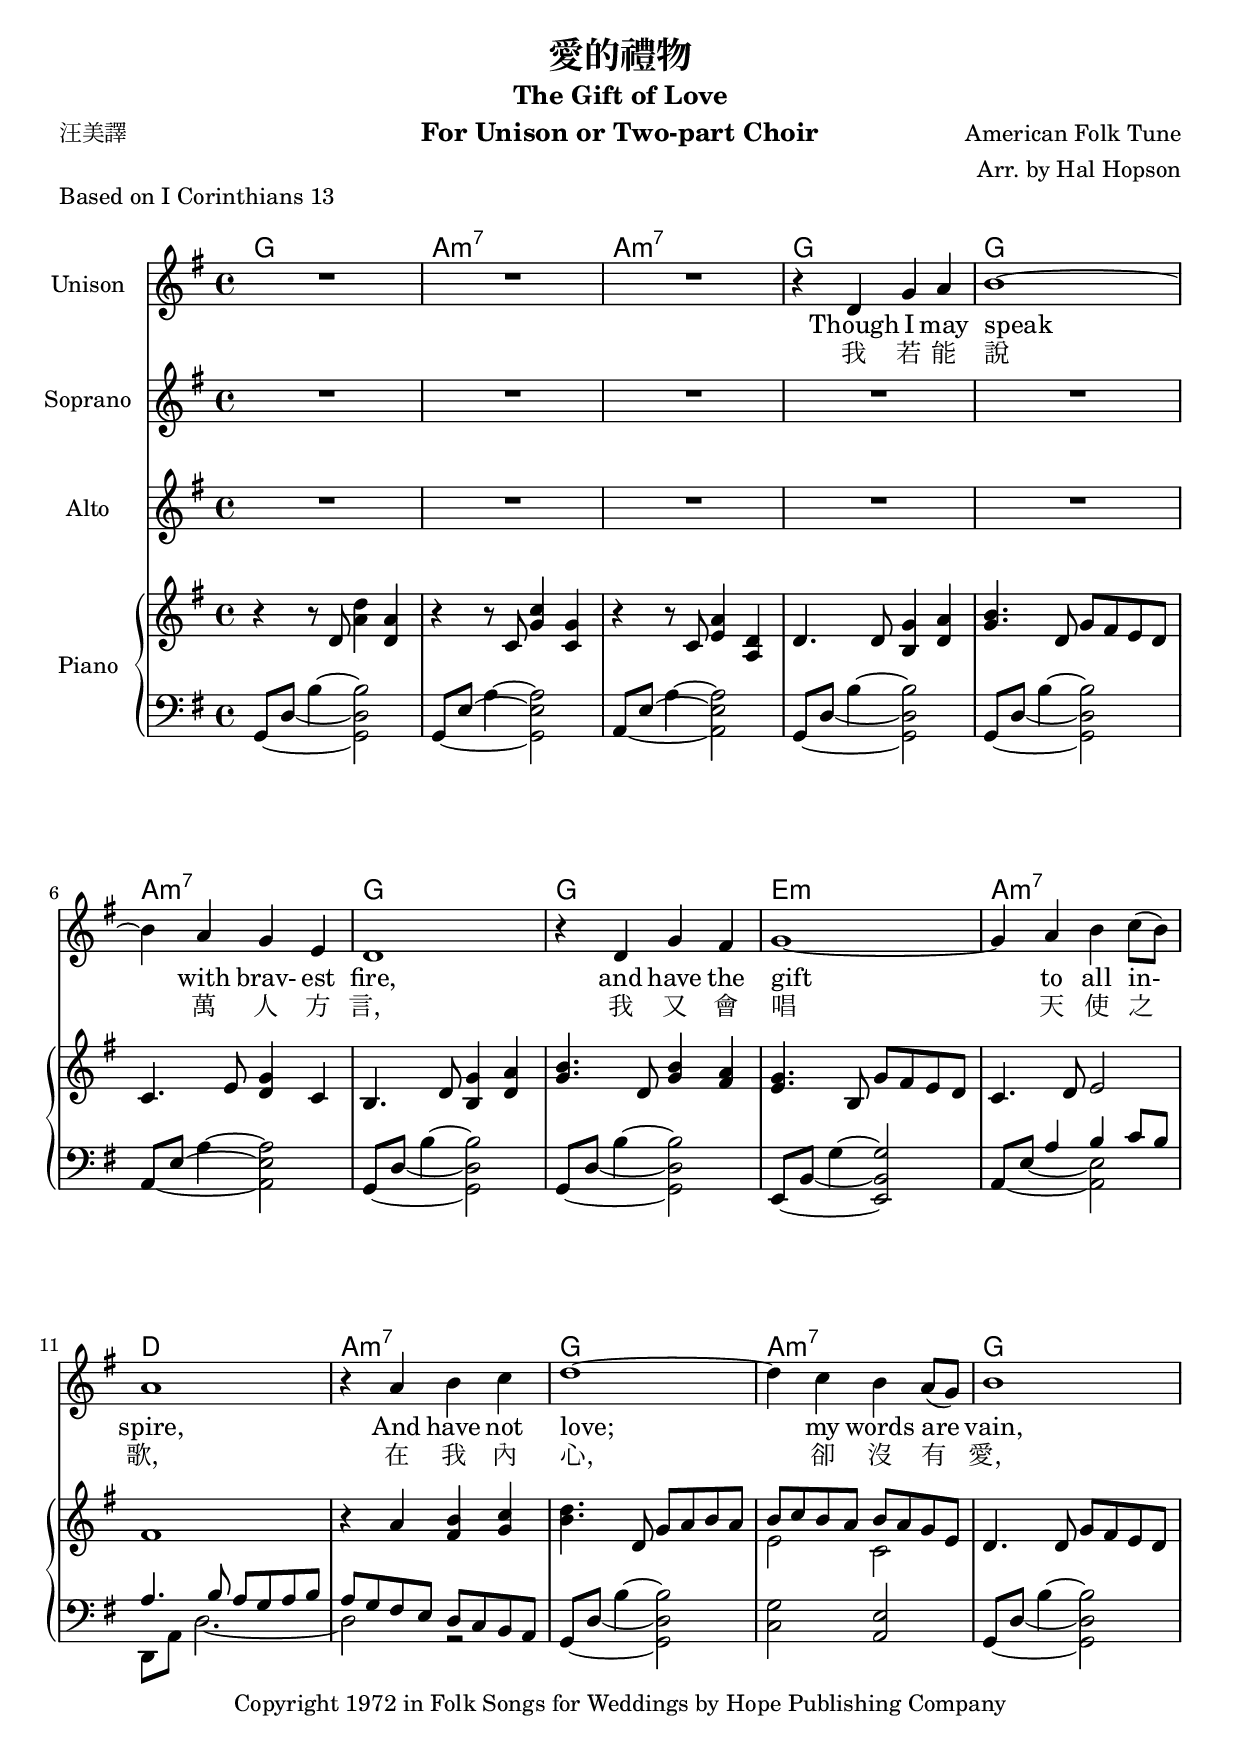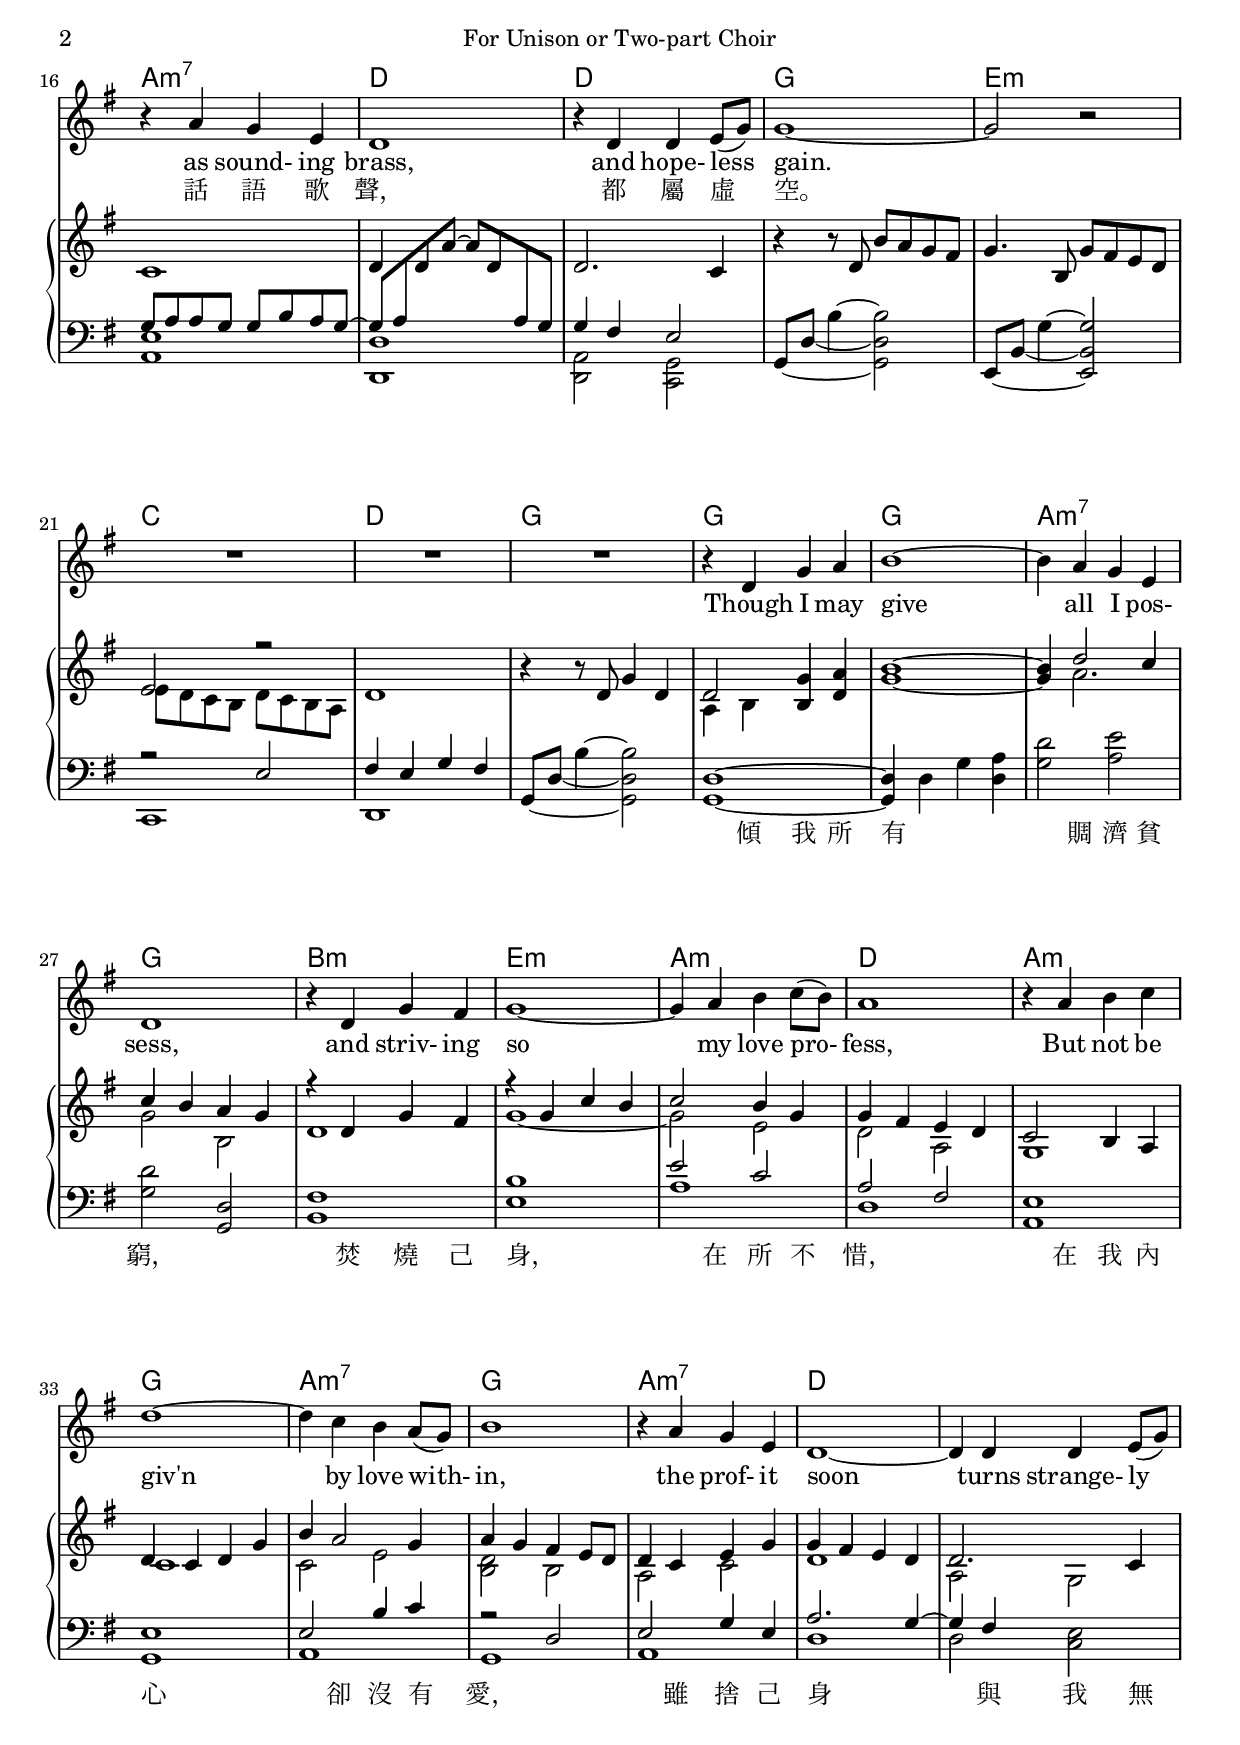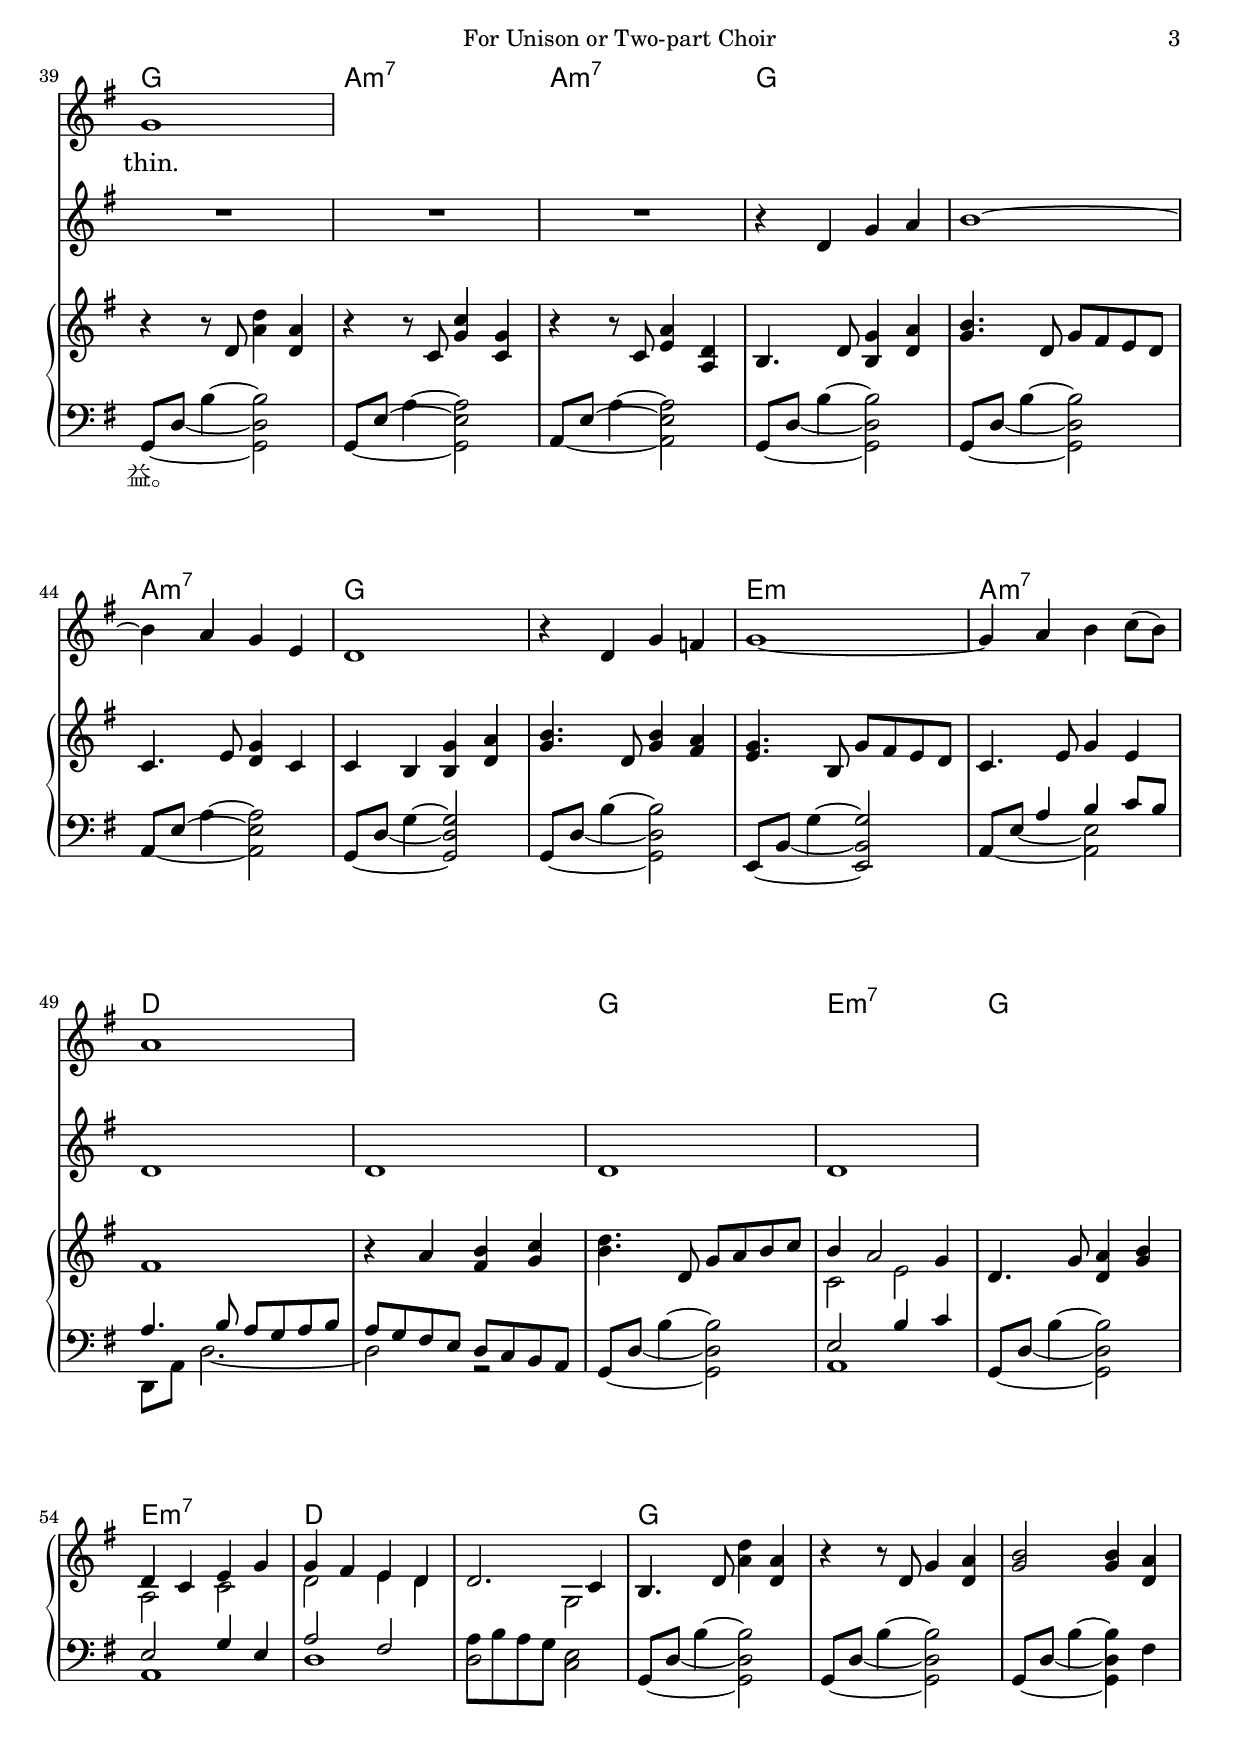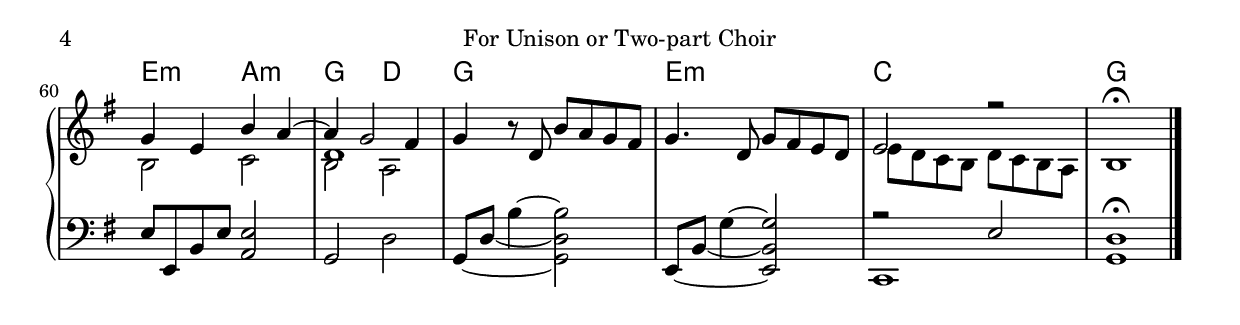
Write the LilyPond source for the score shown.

\version "2.18.2"

\header {
  title = "愛的禮物"
  subtitle = "The Gift of Love"
  instrument = "For Unison or Two-part Choir"
  composer = "American Folk Tune"
  arranger = "Arr. by Hal Hopson"
  poet = "汪美譯"
  piece = "Based on I Corinthians 13"
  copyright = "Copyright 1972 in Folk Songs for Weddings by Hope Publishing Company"
}

global = {
  \key g \major
  \time 4/4
}

unisonVoice = \relative c' {
  \global
  \dynamicUp
  \set noChordSymbol = ""
  
  R1*3

  {
    r4 d g a b1~b4 a g e d1
    r4 d g fis g1~g4 a b c8(b8) a1
    r4 a b c d1~d4 c b a8(g8) b1
    r4 a g e d1 r4 d d e8(g8) g1~g2 r2
  }
  
  R1*3
  
  {
    r4 d g a b1~b4 a g e d1
    r4 d g fis g1~g4 a b c8(b8) a1
    r4 a b c d1~d4 c b a8(g8) b1
    r4 a g e d1~d4 d d e8(g8) g1
  }
}

verseUnisonVoice = \lyricmode {
  <<
    {
      Though I may speak with brav- est fire,
      and have the gift to all in- spire,
      And have not love; my words are vain,
      as sound- ing brass, and hope- less gain.
    }
    \new Lyrics {
      \set associatedVoice = "singleVoice"
      我 若 能 說 萬 人 方 言，
      我 又 會 唱 天 使 之 歌，
      在 我 內 心， 卻 沒 有 愛，
      話 語 歌 聲， 都 屬 虛 空。
    }
  >>
  <<
    {
      Though I may give all I pos- sess,
      and striv- ing so my love pro- fess,
      But not be giv'n by love with- in,
      the prof- it soon turns strange- ly thin.
    }
    \new Lyrics {
      \set associatedVoice = "singleVoice"
      傾 我 所 有 賙 濟 貧 窮，
      焚 燒 己 身， 在 所 不 惜，
      在 我 內 心 卻 沒 有 愛，
      雖 捨 己 身 與 我 無 益。
    }
  >>
}

sopranoVoice = \relative c' {
  \global
  \dynamicUp
  
  R1 * 41
  
  {
    r4 d g a b1~b4 a g e d1
    r4 d g f g1~g4 a b c8(b8) a1
  }
}

verseSopranoVoice = \lyricmode {
}

altoVoice = \relative c' {
  \global
  \dynamicUp
  % Music follows here.
  R1*48
  d1 d d d
}

verseAltoVoice = \lyricmode {
  % Lyrics follow here.
  
}

right = \relative c' {
  \global
  % Music follows here.
  % P1
  r4 r8 d <a' d>4 <d, a'>
  r4 r8 c <g' c>4 <c, g'>
  r4 r8 c <e a>4 <a, d>
  d4. d8 <b g'>4 <d a'>
  <g b>4. d8 g fis e d
  c4. e8 <d g>4 c
  b4. d8 <b g'>4 <d a'>
  <g b>4. d8 <g b>4 <fis a>
  <e g>4. b8 g' fis e d
  c4. d8 e2
  
  % P2
  fis1
  r4 a <fis b> <g c>
  <b d>4. d,8 g a b a
  << {
    b8 c b a b a g e
  } \\ {
    e2 c
  } >>
  d4. d8 g fis e d
  c1
  d4 s s2
  d2. c4
  r4 r8 d b' a g fis
  g4. b,8 g' fis e d
  << {
    e2 r2
  } \\ {
    e8 d c b d c b a
  } >>
  d1
  r4 r8 d g4 d
  << { d2 } \\ { a4 b } >> <b g'>4 <d a'>
  <g b>1~
  q4 << { d'2 c4 } \\ { a2. } >>

  % P3
  << {
    c4 b a g
    r4 d g fis
    r4 g c b
    c2 b4 g
    g4 fis e d
    c2 b4 a
    d4 c d g
    b4 a2 g4
    a4 g fis e8 d
    d4 c e g
    g4 fis e d
    d2. c4
  } \\ {
    g'2 b,
    d1
    g1~
    g2 e
    d2 a
    g1
    c1
    c2 e
    <b d>2 b
    a2 c
    d1
    a2 g
  } >>
  r4 r8 d' <a' d>4 <d, a'>
  r4 r8 c <g' c>4 <c, g'>
  r4 r8 c <e a>4 <a, d>
  b4. d8 <b g'>4 <d a'>
  <g b>4. d8 g fis e d
  c4. e8 <d g>4 c
  c4 b <b g'> <d a'>
  <g b>4. d8 <g b>4 <fis a>
  <e g>4. b8 g' fis e d
  c4. e8 g4 e
  fis1
  r4 a <fis b> <g c>
  <b d>4. d,8 g a b c
  << { b4 a2 g4 } \\ { c,2 e } >>
  d4. g8 <d a'>4 <g b>
  << {
    d4 c e g
    g4 fis e d
    d2. c4
  } \\ {
    a2 c
    d2 e4 d
    \change Staff = "left" a8 b a g
    \change Staff = "right" g2
  } >>
  b4. d8 <a' d>4 <d, a'>
  r4 r8 d g4 <d a'>
  <g b>2 q4 <d a'>4
  << {
    g4 e b' a~
    a4 g2 fis4
  } \\ {
    b,2 c
    b a
  } \\ {
    s1 d1
  } >>
  g4 r8 d b' a g fis
  g4. d8 g fis e d
  << { e2 r2 } \\ { e8 d c b d c b a } >>
  b1\fermata
}

left-g-major-bar = \relative c {
  \set tieWaitForNote = ##t
  g8~ d'~ b'4~ <g, d' b'>2
}

left = \relative c {
  \global
  % Music follows here.
  \set tieWaitForNote = ##t
  % P1
  \left-g-major-bar
  g8~ e'~ a4~ <g, e' a>2
  a8~ e'~ a4~ <a, e' a>2
  \left-g-major-bar
  \left-g-major-bar
  a8~ e'~ a4~ <a, e' a>2
  \left-g-major-bar
  \left-g-major-bar
  e8~ b'~ g'4~ <e, b' g'>2
  << {
    s4 a'4 b c8 b
  } \\ {
    \set tieWaitForNote = ##t
    \stemUp
    a,8~ e'~ s4
    \stemDown
    <a, e'>2
  } >>
  \stemNeutral

  % P2
  << {
    a'4. b8 a g a b
    a8 g fis e d c b a
  } \\ {
    d,8 a' d2.~
    d2 r2
  } >>
  \left-g-major-bar
  <c g'>2 <a e'>
  \left-g-major-bar
  << {
    g'8 a a g g b a g~
    g8 a \change Staff = "right" d a'~ a d, \change Staff = "left" a g
    g4 fis e2
  } \\ {
    <a, e'>1
    <d, d'>1
    <d a'>2 <c g'>
  } >>
  \left-g-major-bar
  e8~ b'~ g'4~ <e, b' g'>2
  << { r2 e' fis4 e g fis } \\ { c,1 d } >>
  \left-g-major-bar
  <g d'>1~
  q4 d' g <d a'>
  <g d'>2 <a e'>

  % P3
  <g d'>2 <g, d'>
  <b fis'>1
  <e b'>1
  << { e'2 c a fis } \\ { a1 d, } >>
  <a e'>1
  <g e'>1
  << {
    e'2 b'4 c
    r2 d,
    e2 g4 e
    a2. g4~
    g4 fis
  } \\ {
    a,1
    g1
    a1
    d1
    d2
  } >> <c e>2
  \left-g-major-bar
  g8~ e'~ a4~ <g, e' a>2
  a8~ e'~ a4~ <a, e' a>2

  % P4
  \left-g-major-bar
  \left-g-major-bar
  a8~ e'~ a4~ <a, e' a>2
  g8~ d'~ g4~ <g, d' g>2
  \left-g-major-bar
  e8~ b'~ g'4~ <e, b' g'>2
  << {
    s4 a'4 b c8 b
    a4. b8 a g a b
    a8 g fis e d c b a
  } \\ {
    \set tieWaitForNote = ##t
    \stemUp
    a8~ e'~ s4
    \stemDown
    <a, e'>2
    d,8 a' d2.~
    d2 r2
  } >>
  \stemNeutral
  \left-g-major-bar
  << { e2 b'4 c } \\ { a,1 } >>
  \left-g-major-bar

  % P5
  << {
    e'2 g4 e
    a2 fis
  } \\ {
    a,1
    d1
    d2
  } >>
  <c e>2
  \left-g-major-bar
  \left-g-major-bar
  g8~ d'~ b'4~ <g, d' b'>4 fis'
  e8 e, b' e <a, e'>2
  g2 d'
  \left-g-major-bar
  e,8~ b'~ g'4~ <e, b' g'>2
  << { r2 e' } \\ { c,1 } >>
  <g' d'>1\fermata


}

chordNames = {
  \chordmode {
    \global
    \set noChordSymbol = ""
    
    g a:m7 a:m7
    
    {
      g g a:m7 g
      g e:m a:m7 d
      a:m7 g a:m7 g
      a:m7 d d g e:m
    }
    
    c d g
    
    {
      g g a:m7 g
      b:m e:m a:m d
      a:m g a:m7 g
      a:m7 d1*2 g1
    }
    
    a:m7 a:m7
    
    {
      g1*2 a1:m7 g1*2
      e1:m a:m7 d1*2
      g1 e:m7 g
      e:m7 d1*2 g1
    }
    
    s1*2
    
    {
      e2:m a2:m g2 d2
      g1 e:m c g
    }
  }
}

unisonVoicePart = \new Staff \with {
  instrumentName = "Unison"
  midiInstrument = "choir aahs"
} { \unisonVoice }
\addlyrics { \verseUnisonVoice }

sopranoVoicePart = \new Staff \with {
  instrumentName = "Soprano"
  midiInstrument = "choir aahs"
} { \sopranoVoice }
\addlyrics { \verseSopranoVoice }

altoVoicePart = \new Staff \with {
  instrumentName = "Alto"
  midiInstrument = "choir aahs"
} { \altoVoice }
\addlyrics { \verseAltoVoice }

pianoPart = \new PianoStaff \with {
  instrumentName = "Piano"
} <<
  \new Staff = "right" \with {
    midiInstrument = "acoustic grand"
  } { \right \bar "|." }
  \new Staff = "left" \with {
    midiInstrument = "acoustic grand"
  } { \clef bass \left \bar "|." }
>>

\score {
  <<
    \new ChordNames { \chordNames }
    \unisonVoicePart
    \sopranoVoicePart
    \altoVoicePart
    \pianoPart
  >>
  \layout {
    \context {
      \Staff
      \RemoveEmptyStaves
    }
  }
  \midi {
    \tempo 4=100
    \context {
      \ChordNameVoice \remove Note_performer
    }
  }
}
